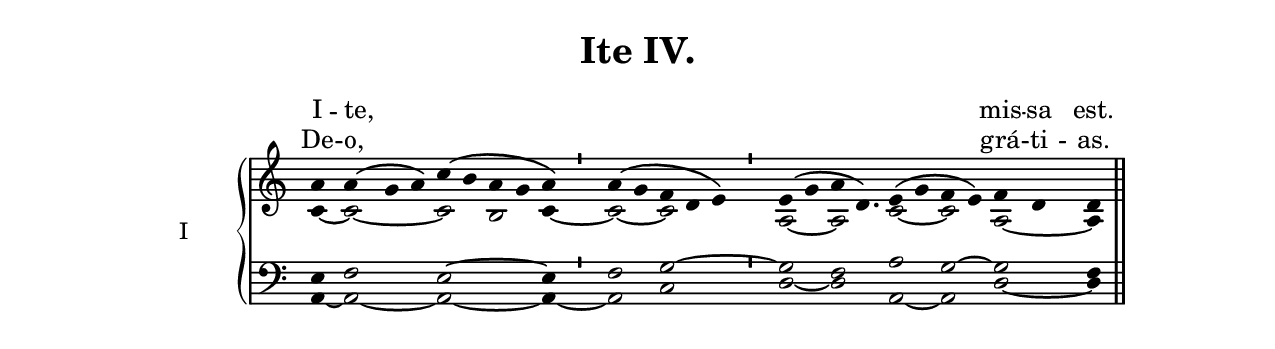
\version "2.18"
\include "gregorian.ly"
\include "noh2.ily"

%Page reference: page v.28
%(volume.page)

global = {
 \key d \dorian
 \cadenzaOn 
 \override Glissando #'thickness = #2.0
}

\header {
  title = \markup \center-column {"Ite IV." \vspace #1 }
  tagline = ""
  composer = ""
}

\paper {
 #(include-special-characters)
  oddHeaderMarkup = \markup \fill-line {
    \line {}
    \center-column {
      \on-the-fly #first-page     " "
      \on-the-fly #not-first-page ""
    }
    \line { \on-the-fly #print-page-number-check-first \fromproperty #'page:page-number-string }
  }
  evenHeaderMarkup = \markup \fill-line {
    \line { \on-the-fly #print-page-number-check-first \fromproperty #'page:page-number-string }
    \center-column { "" }
    \line {}
  }
}

chantTextA = \lyricmode {
I -- te, _ _ _ _ mis -- sa est. }
chantTextB = \lyricmode {
De -- o, _ _ _ _ grá -- ti -- as. }

chantMusic = {
\tieDown   a'4 a'4 ( g'4 a'4) c''4 ( b'4 a'4 g'4 a'4) \divisioMinima
 a'4 ( g'4 f'4 d'4 e'4) \divisioMinima
 e'4 ( g'4 a'4 d'4.) e'4 ( g'4 f'4 e'4) f'4 d'4 d'4 \finalis

}

altoMusic = {
c'4 ~ c'2*3/2 ~ c'2 b2 c'4 ~ \divisioMinima
c'2 ~ c'2*3/2 \divisioMinima
a2 ~ a2*5/4 c'2 ~ c'2 a2 ~ a4 \finalis
}

tenorMusic = {
e4 f2*3/2 e2*4/2 ~ e4 \divisioMinima
f2 g2*3/2 ~ \divisioMinima
g2 f2*5/4 a2 g2 ~ g2 f4 \finalis
}

bassMusic = {
a,4 ~ a,2*3/2 ~ a,2*4/2 ~ a,4 ~ \divisioMinima
a,2 c2*3/2 \divisioMinima
d2 ~ d2*5/4 a,2 ~ a,2 d2 ~ d4 \finalis
}

voiceLines = {
\voiceLineStyle


}

\score{
  <<
    \new GrandStaff <<
      \set GrandStaff.autoBeaming = ##f
      \set GrandStaff.instrumentName = \markup \center-column {
        "I"
      }
      \new Staff = up <<
        \new Voice = "chant" {
          \voiceOne \global \chantMusic
        }
        \new Voice {
          \voiceTwo \global \altoMusic
        }
      >>

      \new Staff = down <<
        \clef bass
        \new Voice {
          \voiceOne \global \tenorMusic
        }
        \new Voice {
          \voiceTwo \global \bassMusic
        }
	\new Voice {
        \voiceThree \global \voiceLines
        }
      >>
    >>
    \new Lyrics \lyricsto chant {
      \chantTextA
    }
    \new Lyrics \lyricsto chant {
      \chantTextB
    }
  >>
  \layout{
  }
  \midi{
    \tempo 4 = 125
  }
}
